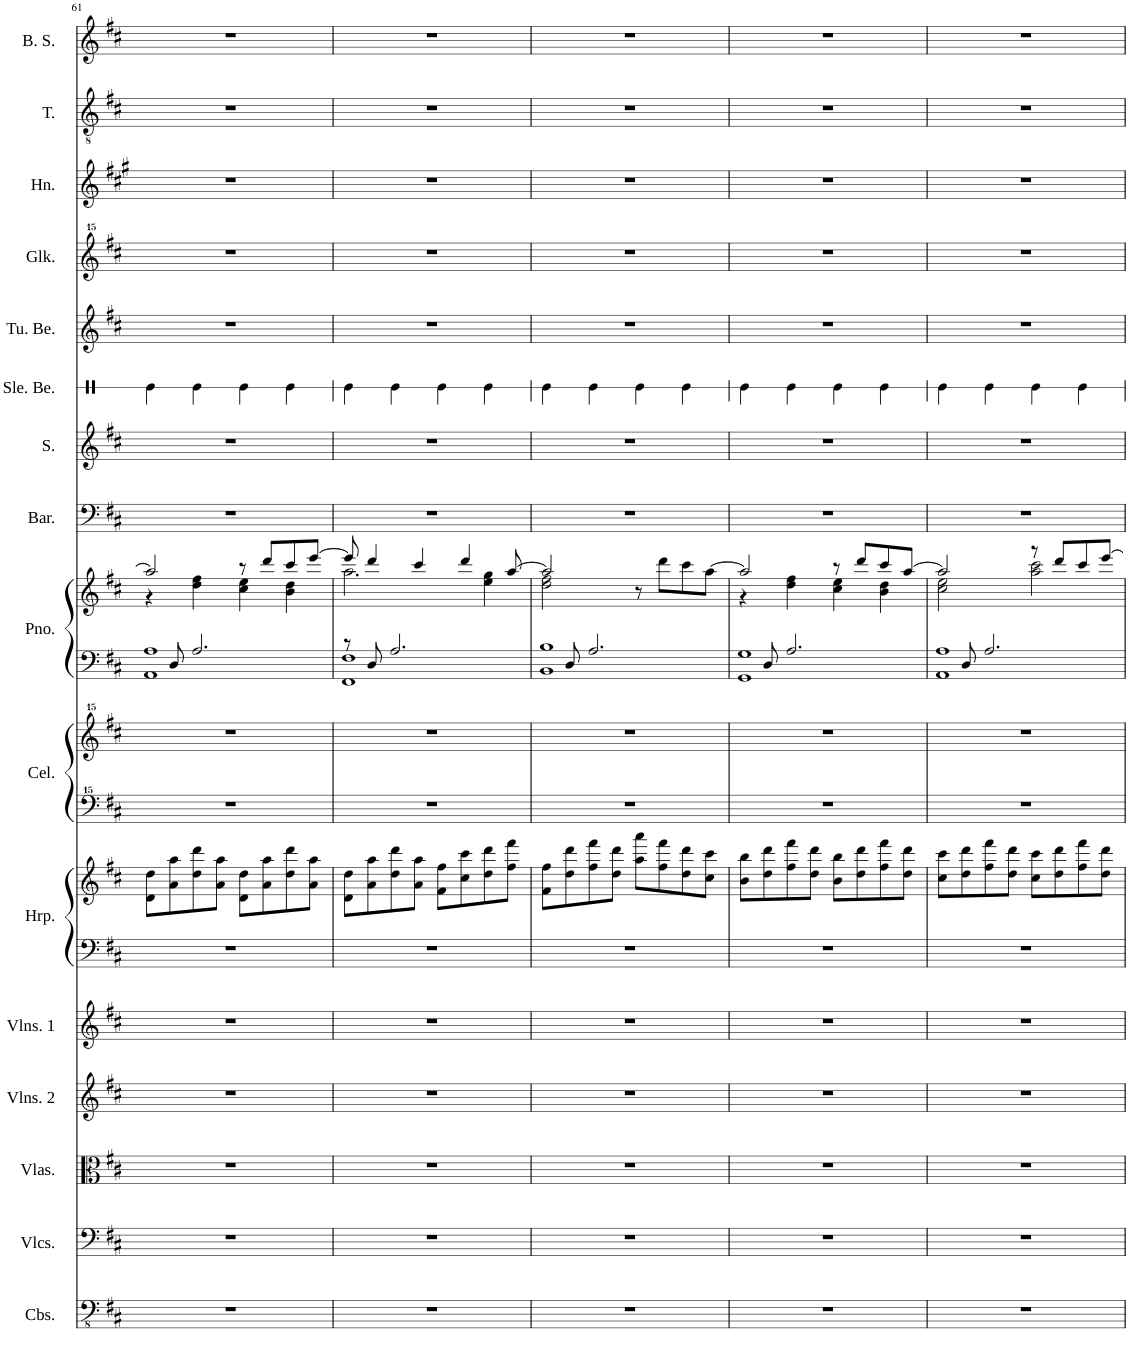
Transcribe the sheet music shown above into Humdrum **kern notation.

**kern	**kern	**kern	**kern	**kern	**kern	**kern	**kern	**kern	**kern	**kern	**kern	**kern	**kern	**kern	**kern	**kern	**kern	**kern
*part16	*part15	*part14	*part13	*part12	*part11	*part11	*part10	*part10	*part9	*part9	*part8	*part7	*part6	*part5	*part4	*part3	*part2	*part1
*staff19	*staff18	*staff17	*staff16	*staff15	*staff14	*staff13	*staff12	*staff11	*staff10	*staff9	*staff8	*staff7	*staff6	*staff5	*staff4	*staff3	*staff2	*staff1
*I"Contrabasses	*I"Violoncellos	*I"Violas	*I"Violins 2	*I"Violins 1	*I"Harp	*	*I"Celesta	*	*I"Piano	*	*I"Baritone	*I"Soprano	*I"Sleigh Bells	*I"Tubular Bells	*I"Glockenspiel	*I"Horn	*I"Tenor	*I"Boy Soprano
*I'Cbs.	*I'Vlcs.	*I'Vlas.	*I'Vlns. 2	*I'Vlns. 1	*I'Hrp.	*	*I'Cel.	*	*I'Pno.	*	*I'Bar.	*I'S.	*I'Sle. Be.	*I'Tu. Be.	*I'Glk.	*I'Hn.	*I'T.	*I'B. S.
!!LO:PB:g=z
*clefFv4	*clefF4	*clefC3	*clefG2	*clefG2	*clefF4	*clefG2	*clefF^^4	*clefG^^2	*clefF4	*clefG2	*clefF4	*clefG2	*clefX	*clefG2	*clefG^^2	*clefG2	*clefGv2	*clefG2
*	*	*	*	*	*	*	*	*	*	*	*	*	*	*	*	*Trd4c7	*	*
*k[f#c#]	*k[f#c#]	*k[f#c#]	*k[f#c#]	*k[f#c#]	*k[f#c#]	*k[f#c#]	*k[f#c#]	*k[f#c#]	*k[f#c#]	*k[f#c#]	*k[f#c#]	*k[f#c#]	*k[]	*k[f#c#]	*k[f#c#]	*k[f#c#g#]	*k[f#c#]	*k[f#c#]
*M4/4	*M4/4	*M4/4	*M4/4	*M4/4	*M4/4	*M4/4	*M4/4	*M4/4	*M4/4	*M4/4	*M4/4	*M4/4	*M4/4	*M4/4	*M4/4	*M4/4	*M4/4	*M4/4
=61	=61	=61	=61	=61	=61	=61	=61	=61	=61	=61	=61	=61	=61	=61	=61	=61	=61	=61
*	*	*	*	*	*	*	*	*	*^	*^	*	*	*	*	*	*	*	*
1r	1r	1r	1r	1r	1r	8d\ 8dd\L	1r	1r	8ryy	1AA 1A	2aa/]	4r	1r	1r	4Re\	1r	1r	1r	1r	1r
.	.	.	.	.	.	8a\ 8aa\	.	.	8D/	.	.	.	.	.	.	.	.	.	.	.
.	.	.	.	.	.	8dd\ 8ddd\	.	.	2.A/	.	.	4dd\ 4ff#\	.	.	4Re\	.	.	.	.	.
.	.	.	.	.	.	8a\ 8aa\J	.	.	.	.	.	.	.	.	.	.	.	.	.	.
.	.	.	.	.	.	8d\ 8dd\L	.	.	.	.	8r	4cc#\ 4ee\	.	.	4Re\	.	.	.	.	.
.	.	.	.	.	.	8a\ 8aa\	.	.	.	.	8ddd/L	.	.	.	.	.	.	.	.	.
.	.	.	.	.	.	8dd\ 8ddd\	.	.	.	.	8ccc#/	4b\ 4dd\	.	.	4Re\	.	.	.	.	.
.	.	.	.	.	.	8a\ 8aa\J	.	.	.	.	[8eee/J	.	.	.	.	.	.	.	.	.
=62	=62	=62	=62	=62	=62	=62	=62	=62	=62	=62	=62	=62	=62	=62	=62	=62	=62	=62	=62	=62
1r	1r	1r	1r	1r	1r	8d\ 8dd\L	1r	1r	8r	1FF# 1F#	8eee/]	2.aa\	1r	1r	4Re\	1r	1r	1r	1r	1r
.	.	.	.	.	.	8a\ 8aa\	.	.	8D/	.	4ddd/	.	.	.	.	.	.	.	.	.
.	.	.	.	.	.	8dd\ 8ddd\	.	.	2.A/	.	.	.	.	.	4Re\	.	.	.	.	.
.	.	.	.	.	.	8a\ 8aa\J	.	.	.	.	4ccc#/	.	.	.	.	.	.	.	.	.
.	.	.	.	.	.	8f#\ 8ff#\L	.	.	.	.	.	.	.	.	4Re\	.	.	.	.	.
.	.	.	.	.	.	8cc#\ 8ccc#\	.	.	.	.	4ddd/	.	.	.	.	.	.	.	.	.
.	.	.	.	.	.	8dd\ 8ddd\	.	.	.	.	.	4ee\ 4gg\	.	.	4Re\	.	.	.	.	.
.	.	.	.	.	.	8ff#\ 8fff#\J	.	.	.	.	[8aa/	.	.	.	.	.	.	.	.	.
=63	=63	=63	=63	=63	=63	=63	=63	=63	=63	=63	=63	=63	=63	=63	=63	=63	=63	=63	=63	=63
1r	1r	1r	1r	1r	1r	8f#\ 8ff#\L	1r	1r	8ryy	1BB 1B	2aa/]	2dd\ 2ff#\	1r	1r	4Re\	1r	1r	1r	1r	1r
.	.	.	.	.	.	8dd\ 8ddd\	.	.	8D/	.	.	.	.	.	.	.	.	.	.	.
.	.	.	.	.	.	8ff#\ 8fff#\	.	.	2.A/	.	.	.	.	.	4Re\	.	.	.	.	.
.	.	.	.	.	.	8dd\ 8ddd\J	.	.	.	.	.	.	.	.	.	.	.	.	.	.
.	.	.	.	.	.	8aa\ 8aaa\L	.	.	.	.	8r	2ryy	.	.	4Re\	.	.	.	.	.
.	.	.	.	.	.	8ff#\ 8fff#\	.	.	.	.	8ddd\L	.	.	.	.	.	.	.	.	.
.	.	.	.	.	.	8dd\ 8ddd\	.	.	.	.	8ccc#\	.	.	.	4Re\	.	.	.	.	.
.	.	.	.	.	.	8cc#\ 8ccc#\J	.	.	.	.	[8aa\J	.	.	.	.	.	.	.	.	.
=64	=64	=64	=64	=64	=64	=64	=64	=64	=64	=64	=64	=64	=64	=64	=64	=64	=64	=64	=64	=64
1r	1r	1r	1r	1r	1r	8b\ 8bb\L	1r	1r	8ryy	1GG 1G	2aa/]	4r	1r	1r	4Re\	1r	1r	1r	1r	1r
.	.	.	.	.	.	8dd\ 8ddd\	.	.	8D/	.	.	.	.	.	.	.	.	.	.	.
.	.	.	.	.	.	8ff#\ 8fff#\	.	.	2.A/	.	.	4dd\ 4ff#\	.	.	4Re\	.	.	.	.	.
.	.	.	.	.	.	8dd\ 8ddd\J	.	.	.	.	.	.	.	.	.	.	.	.	.	.
.	.	.	.	.	.	8b\ 8bb\L	.	.	.	.	8r	4cc#\ 4ee\	.	.	4Re\	.	.	.	.	.
.	.	.	.	.	.	8dd\ 8ddd\	.	.	.	.	8ddd/L	.	.	.	.	.	.	.	.	.
.	.	.	.	.	.	8ff#\ 8fff#\	.	.	.	.	8ccc#/	4b\ 4dd\	.	.	4Re\	.	.	.	.	.
.	.	.	.	.	.	8dd\ 8ddd\J	.	.	.	.	[8aa/J	.	.	.	.	.	.	.	.	.
=65	=65	=65	=65	=65	=65	=65	=65	=65	=65	=65	=65	=65	=65	=65	=65	=65	=65	=65	=65	=65
1r	1r	1r	1r	1r	1r	8cc#\ 8ccc#\L	1r	1r	8ryy	1AA 1A	2aa/]	2cc#\ 2ee\	1r	1r	4Re\	1r	1r	1r	1r	1r
.	.	.	.	.	.	8dd\ 8ddd\	.	.	8D/	.	.	.	.	.	.	.	.	.	.	.
.	.	.	.	.	.	8ff#\ 8fff#\	.	.	2.A/	.	.	.	.	.	4Re\	.	.	.	.	.
.	.	.	.	.	.	8dd\ 8ddd\J	.	.	.	.	.	.	.	.	.	.	.	.	.	.
.	.	.	.	.	.	8cc#\ 8ccc#\L	.	.	.	.	8r	2aa\ 2ccc#\	.	.	4Re\	.	.	.	.	.
.	.	.	.	.	.	8dd\ 8ddd\	.	.	.	.	8ddd/L	.	.	.	.	.	.	.	.	.
.	.	.	.	.	.	8ff#\ 8fff#\	.	.	.	.	8ccc#/	.	.	.	4Re\	.	.	.	.	.
.	.	.	.	.	.	8dd\ 8ddd\J	.	.	.	.	[8eee/J	.	.	.	.	.	.	.	.	.
*	*	*	*	*	*	*	*	*	*v	*v	*	*	*	*	*	*	*	*	*	*
*	*	*	*	*	*	*	*	*	*	*v	*v	*	*	*	*	*	*	*	*
=	=	=	=	=	=	=	=	=	=	=	=	=	=	=	=	=	=	=
*-	*-	*-	*-	*-	*-	*-	*-	*-	*-	*-	*-	*-	*-	*-	*-	*-	*-	*-
